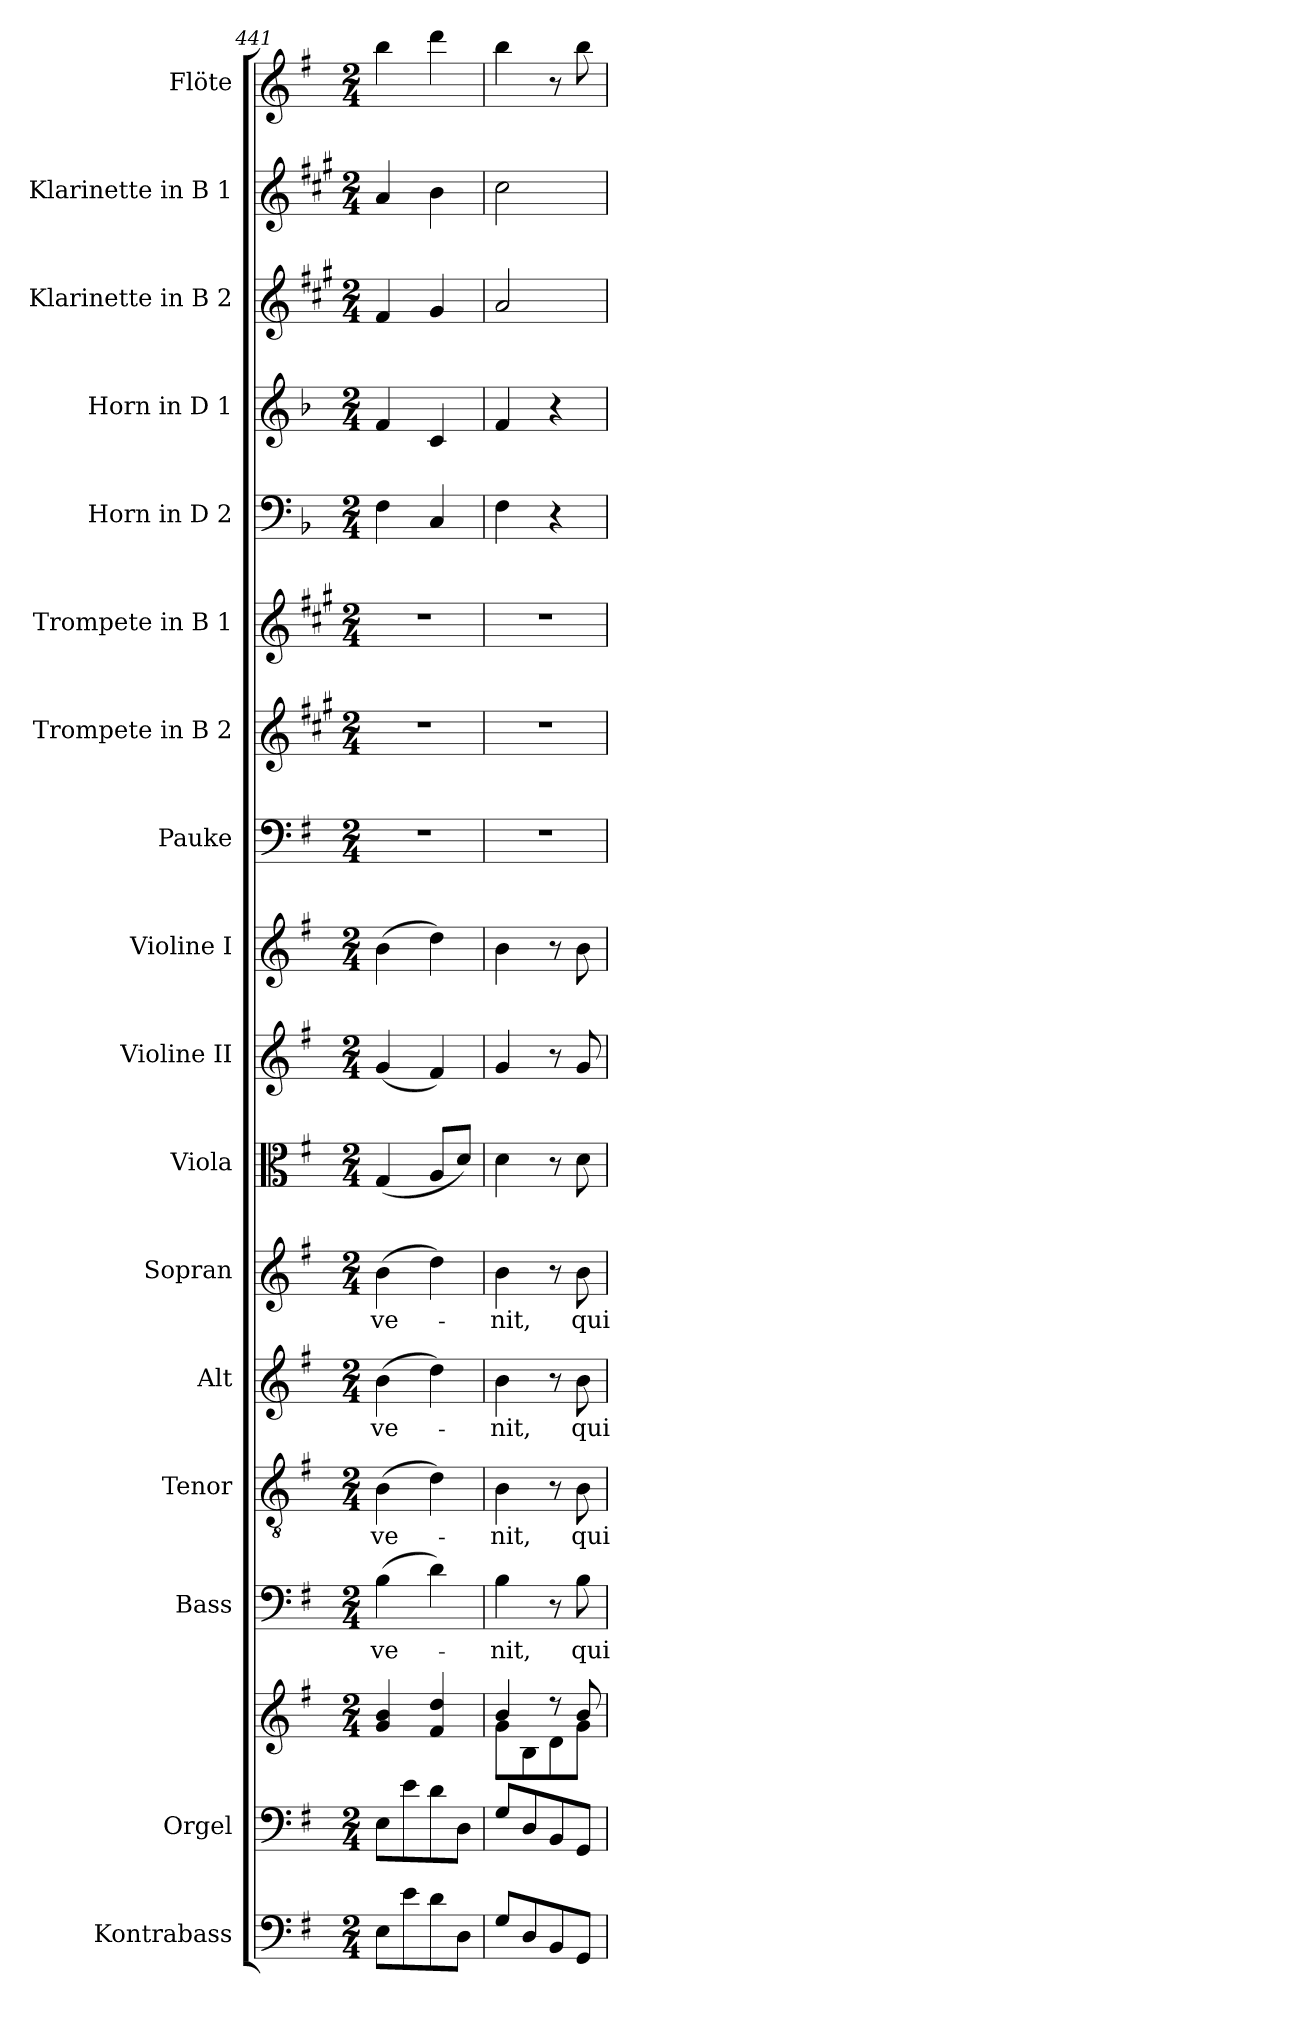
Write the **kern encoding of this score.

**kern	**kern	**kern	**kern	**text	**kern	**text	**kern	**text	**kern	**text	**kern	**kern	**kern	**kern	**kern	**kern	**kern	**kern	**kern	**kern	**kern
*part17	*part16	*part16	*part15	*part15	*part14	*part14	*part13	*part13	*part12	*part12	*part11	*part10	*part9	*part8	*part7	*part6	*part5	*part4	*part3	*part2	*part1
*staff18	*staff17	*staff16	*staff15	*staff15	*staff14	*staff14	*staff13	*staff13	*staff12	*staff12	*staff11	*staff10	*staff9	*staff8	*staff7	*staff6	*staff5	*staff4	*staff3	*staff2	*staff1
*I"Kontrabass	*I"Orgel	*	*I"Bass	*	*I"Tenor	*	*I"Alt	*	*I"Sopran	*	*I"Viola	*I"Violine II	*I"Violine I	*I"Pauke	*I"Trompete in B 2	*I"Trompete in B 1	*I"Horn in D 2	*I"Horn in D 1	*I"Klarinette in B 2	*I"Klarinette in B 1	*I"Flöte
*I'Kb.	*I'Org.	*	*I'B	*	*I'T	*	*I'A	*	*I'S	*	*I'Vla.	*I'Vl. II	*I'Vl. I	*I'Pk.	*I'Trp. 2	*I'Trp. 1	*I'Hrn. 2	*I'Hrn. 1	*I'Kl. 2	*I'Kl. 1	*I'Fl.
!!LO:PB:g=z
*clefF4	*clefF4	*clefG2	*clefF4	*	*clefGv2	*	*clefG2	*	*clefG2	*	*clefC3	*clefG2	*clefG2	*clefF4	*clefG2	*clefG2	*clefF4	*clefG2	*clefG2	*clefG2	*clefG2
*ITrd7c12	*	*	*	*	*	*	*	*	*	*	*	*	*	*	*ITrd1c2	*ITrd1c2	*ITrd-1c-2	*ITrd-1c-2	*ITrd1c2	*ITrd1c2	*
*k[f#]	*k[f#]	*k[f#]	*k[f#]	*	*k[f#]	*	*k[f#]	*	*k[f#]	*	*k[f#]	*k[f#]	*k[f#]	*k[f#]	*k[f#]	*k[f#]	*k[f#]	*k[f#]	*k[f#]	*k[f#]	*k[f#]
*G:	*G:	*G:	*G:	*	*G:	*	*G:	*	*G:	*	*G:	*G:	*G:	*G:	*G:	*G:	*G:	*G:	*G:	*G:	*G:
*M2/4	*M2/4	*M2/4	*M2/4	*	*M2/4	*	*M2/4	*	*M2/4	*	*M2/4	*M2/4	*M2/4	*M2/4	*M2/4	*M2/4	*M2/4	*M2/4	*M2/4	*M2/4	*M2/4
=441	=441	=441	=441	=441	=441	=441	=441	=441	=441	=441	=441	=441	=441	=441	=441	=441	=441	=441	=441	=441	=441
!	!	!	!	!LO:LY:b	!	!LO:LY:b	!	!LO:LY:b	!	!LO:LY:b	!	!	!	!	!	!	!	!	!	!	!
8EE\L	8E\L	4g/ 4b/	(>4B\	ve-	(>4B\	ve-	(>4b\	ve-	(>4b\	ve-	(<4G/	(<4g/	(>4b\	2r	2r	2r	4G\	4g/	4e/	4g/	4bb\
8E\	8e\	.	.	.	.	.	.	.	.	.	.	.	.	.	.	.	.	.	.	.	.
8D\	8d\	4f#/ 4dd/	4d\)	.	4d\)	.	4dd\)	.	4dd\)	.	8A/L	4f#/)	4dd\)	.	.	.	4D/	4d/	4f#/	4a\	4ddd\
8DD\J	8D\J	.	.	.	.	.	.	.	.	.	8d/J)	.	.	.	.	.	.	.	.	.	.
=442	=442	=442	=442	=442	=442	=442	=442	=442	=442	=442	=442	=442	=442	=442	=442	=442	=442	=442	=442	=442	=442
*	*	*^	*	*	*	*	*	*	*	*	*	*	*	*	*	*	*	*	*	*	*
!	!	!	!	!	!LO:LY:b	!	!LO:LY:b	!	!LO:LY:b	!	!LO:LY:b	!	!	!	!	!	!	!	!	!	!	!
8GG/L	8G/L	4b/	8g\L	4B\	-nit,	4B\	-nit,	4b\	-nit,	4b\	-nit,	4d\	4g/	4b\	2r	2r	2r	4G\	4g/	2g/	2b\	4bb\
8DD/	8D/	.	8B\	.	.	.	.	.	.	.	.	.	.	.	.	.	.	.	.	.	.	.
8BBB/	8BB/	8r	8d\	8r	.	8r	.	8r	.	8r	.	8r	8r	8r	.	.	.	4r	4r	.	.	8r
!	!	!	!	!	!LO:LY:b	!	!LO:LY:b	!	!LO:LY:b	!	!LO:LY:b	!	!	!	!	!	!	!	!	!	!	!
8GGG/J	8GG/J	8b/	8g\J	8B\	qui	8B\	qui	8b\	qui	8b\	qui	8d\	8g/	8b\	.	.	.	.	.	.	.	8bb\
*	*	*v	*v	*	*	*	*	*	*	*	*	*	*	*	*	*	*	*	*	*	*	*
=	=	=	=	=	=	=	=	=	=	=	=	=	=	=	=	=	=	=	=	=	=
*-	*-	*-	*-	*-	*-	*-	*-	*-	*-	*-	*-	*-	*-	*-	*-	*-	*-	*-	*-	*-	*-
